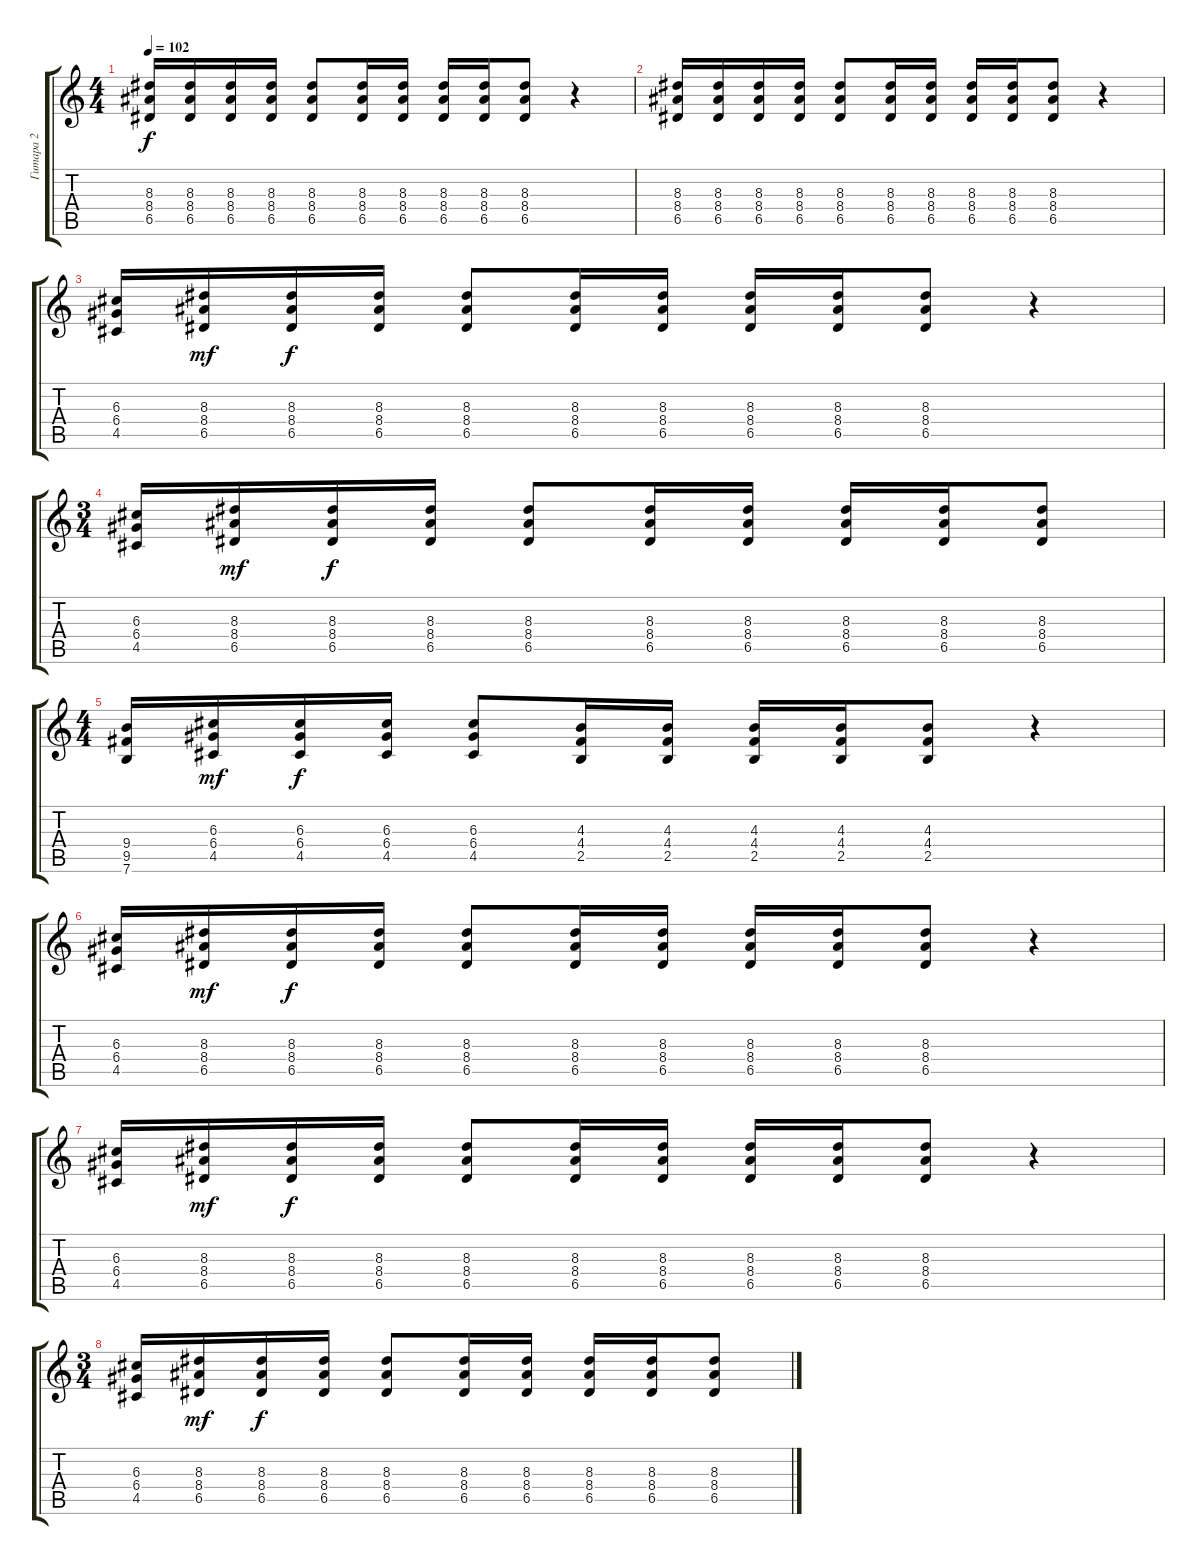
\track ("Гитара 2" "Гитара 2") {instrument distortionguitar}
\staff {score tabs}
\tuning (E4 B3 G3 D3 A2 E2) {hide}
\ts (4 4)
\tempo 102
\clef g2
\ks c
(8.3 8.4 6.5).16{dy f} (8.3 8.4 6.5).16 (8.3 8.4 6.5).16 (8.3 8.4 6.5).16 (8.3 8.4 6.5).8 (8.3 8.4 6.5).16 (8.3 8.4 6.5).16 (8.3 8.4 6.5).16 (8.3 8.4 6.5).16 (8.3 8.4 6.5).8 r.4 |
(8.3 8.4 6.5).16 (8.3 8.4 6.5).16 (8.3 8.4 6.5).16 (8.3 8.4 6.5).16 (8.3 8.4 6.5).8 (8.3 8.4 6.5).16 (8.3 8.4 6.5).16 (8.3 8.4 6.5).16 (8.3 8.4 6.5).16 (8.3 8.4 6.5).8 r.4 |
(6.3 6.4 4.5).16 (8.3 8.4 6.5).16{dy mf} (8.3 8.4 6.5).16{dy f} (8.3 8.4 6.5).16 (8.3 8.4 6.5).8 (8.3 8.4 6.5).16 (8.3 8.4 6.5).16 (8.3 8.4 6.5).16 (8.3 8.4 6.5).16 (8.3 8.4 6.5).8 r.4 |
\ts (3 4)
(6.3 6.4 4.5).16 (8.3 8.4 6.5).16{dy mf} (8.3 8.4 6.5).16{dy f} (8.3 8.4 6.5).16 (8.3 8.4 6.5).8 (8.3 8.4 6.5).16 (8.3 8.4 6.5).16 (8.3 8.4 6.5).16 (8.3 8.4 6.5).16 (8.3 8.4 6.5).8 |
\ts (4 4)
(9.4 9.5 7.6).16 (6.3 6.4 4.5).16{dy mf} (6.3 6.4 4.5).16{dy f} (6.3 6.4 4.5).16 (6.3 6.4 4.5).8 (4.3 4.4 2.5).16 (4.3 4.4 2.5).16 (4.3 4.4 2.5).16 (4.3 4.4 2.5).16 (4.3 4.4 2.5).8 r.4 |
(6.3 6.4 4.5).16 (8.3 8.4 6.5).16{dy mf} (8.3 8.4 6.5).16{dy f} (8.3 8.4 6.5).16 (8.3 8.4 6.5).8 (8.3 8.4 6.5).16 (8.3 8.4 6.5).16 (8.3 8.4 6.5).16 (8.3 8.4 6.5).16 (8.3 8.4 6.5).8 r.4 |
(6.3 6.4 4.5).16 (8.3 8.4 6.5).16{dy mf} (8.3 8.4 6.5).16{dy f} (8.3 8.4 6.5).16 (8.3 8.4 6.5).8 (8.3 8.4 6.5).16 (8.3 8.4 6.5).16 (8.3 8.4 6.5).16 (8.3 8.4 6.5).16 (8.3 8.4 6.5).8 r.4 |
\ts (3 4)
(6.3 6.4 4.5).16 (8.3 8.4 6.5).16{dy mf} (8.3 8.4 6.5).16{dy f} (8.3 8.4 6.5).16 (8.3 8.4 6.5).8 (8.3 8.4 6.5).16 (8.3 8.4 6.5).16 (8.3 8.4 6.5).16 (8.3 8.4 6.5).16 (8.3 8.4 6.5).8
